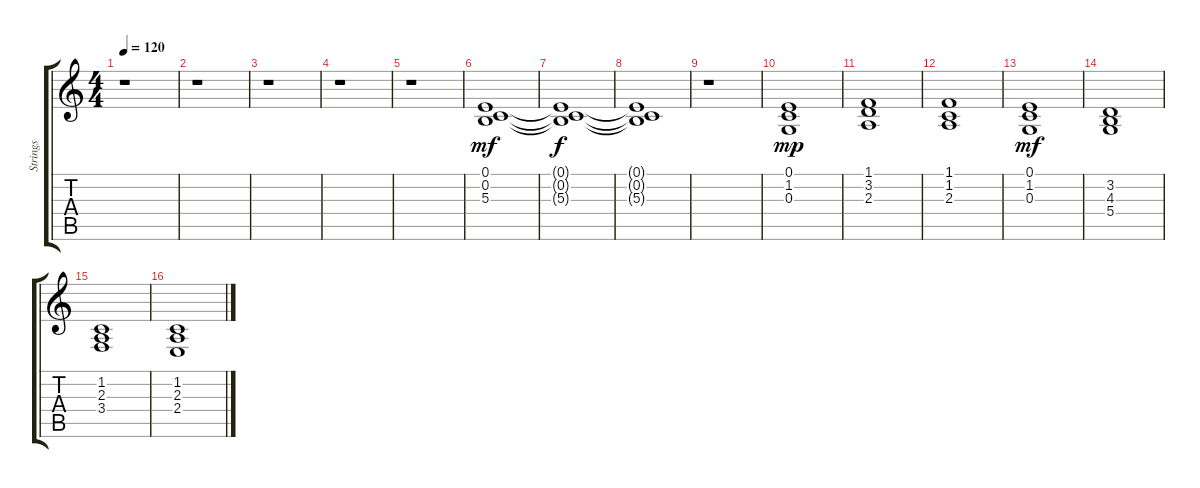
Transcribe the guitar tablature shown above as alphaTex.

\track ("Strings" "Strings") {instrument stringensemble2}
\staff {score tabs}
\tuning (E4 B3 G3 D3 A2 E2) {hide}
\ts (4 4)
\tempo 120
\clef g2
\ks c
r.1{dy f} |
r.1 |
r.1 |
r.1 |
r.1 |
(0.1 0.2 5.3).1{dy mf} |
(0.1{t} 0.2{t} 5.3{t}).1{dy f} |
(0.1{t} 0.2{t} 5.3{t}).1 |
r.1 |
(0.1 1.2 0.3).1{dy mp} |
(1.1 3.2 2.3).1 |
(1.1 1.2 2.3).1 |
(0.1 1.2 0.3).1{dy mf} |
(3.2 4.3 5.4).1 |
(1.2 2.3 3.4).1 |
(1.2 2.3 2.4).1
